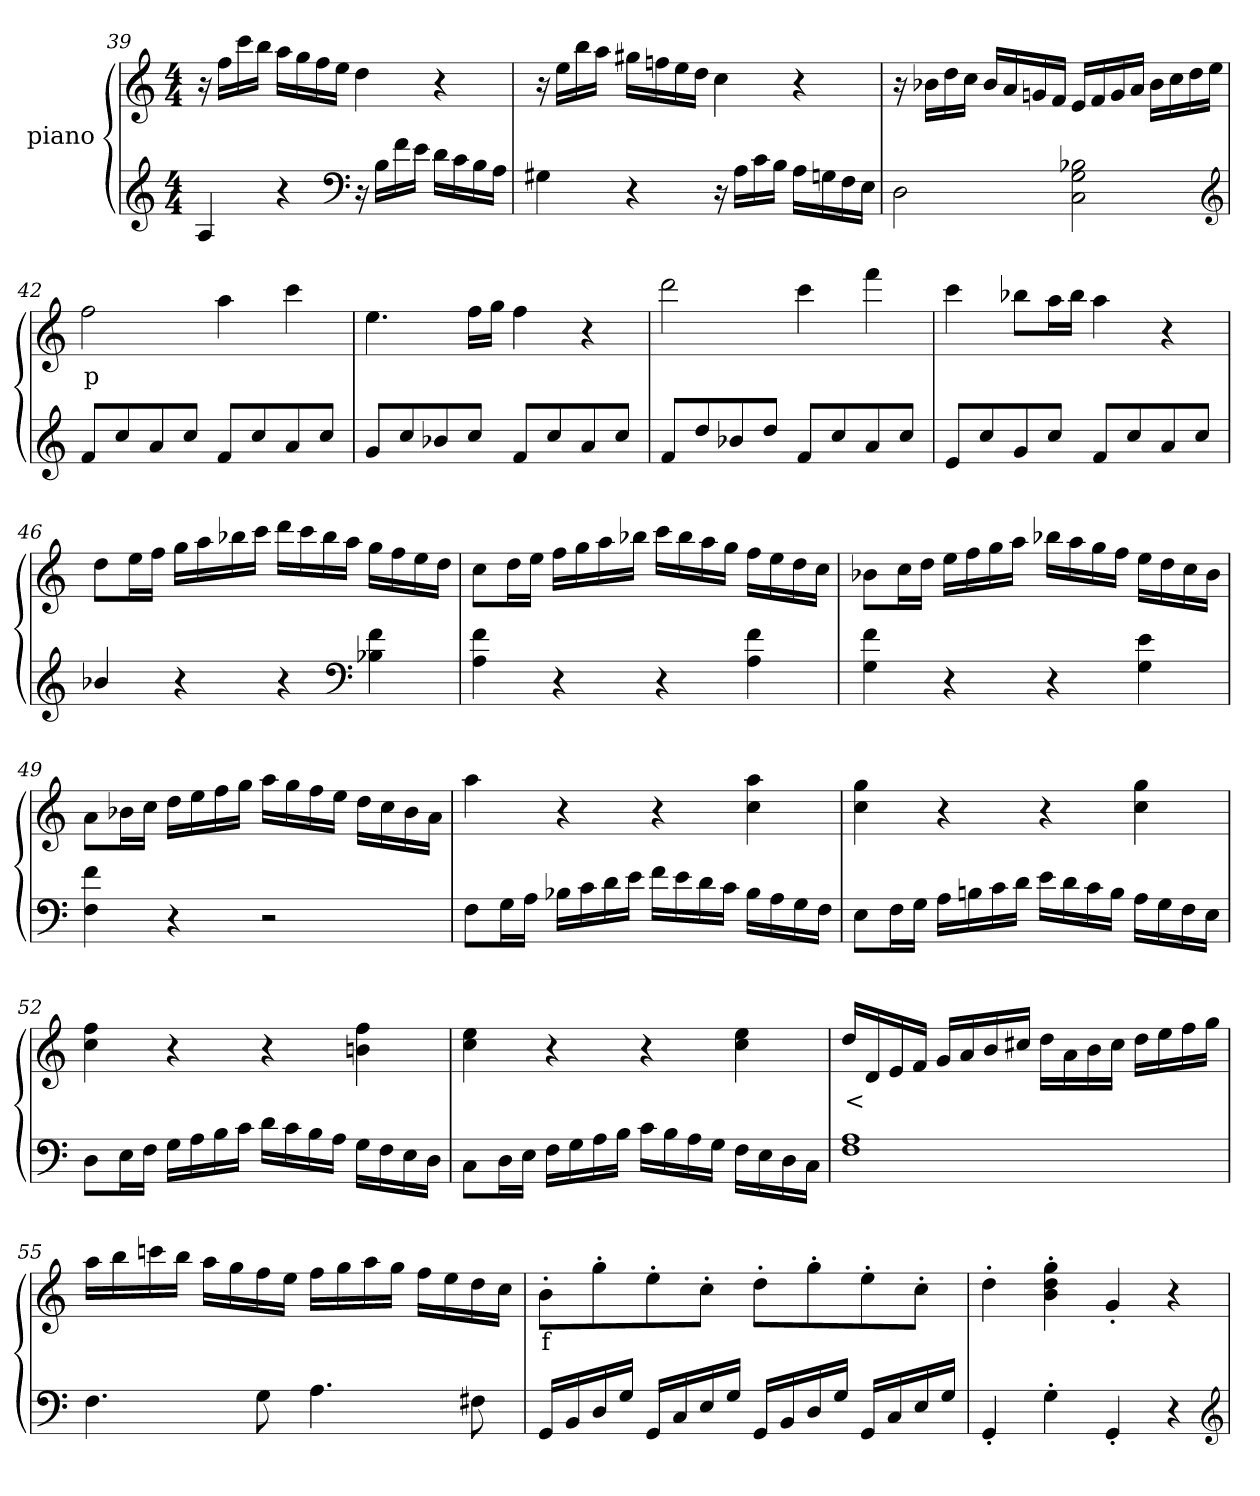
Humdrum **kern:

**kern	**kern	**text
*part2	*part1	*part1
*staff2	*staff1	*staff1
*	*I"piano	*
*clefG2	*clefG2	*
*k[]	*k[]	*
*C:	*C:	*
*M4/4	*M4/4	*
=39	=39	=39
4A	16r	.
.	16ffLL	.
.	16ccc	.
.	16bbJJ	.
4r	16aaLL	.
.	16gg	.
.	16ff	.
.	16eeJJ	.
*clefF4	*	*
16r	4dd	.
16BLL	.	.
16f	.	.
16eJJ	.	.
16dLL	4r	.
16c	.	.
16B	.	.
16AJJ	.	.
=40	=40	=40
4G#X	16r	.
.	16eeLL	.
.	16bb	.
.	16aaJJ	.
4r	16gg#XLL	.
.	16ffn	.
.	16ee	.
.	16ddJJ	.
16r	4cc	.
16ALL	.	.
16c	.	.
16BJJ	.	.
16ALL	4r	.
16Gn	.	.
16F	.	.
16EJJ	.	.
=41	=41	=41
2D	16r	.
.	16b-XLL	.
.	16dd	.
.	16ccJJ	.
.	16b-LL	.
.	16a	.
.	16gn	.
.	16fJJ	.
2C 2G 2B-X	16eLL	.
.	16f	.
.	16g	.
.	16aJJ	.
.	16b-LL	.
.	16cc	.
.	16dd	.
.	16eeJJ	.
*clefG2	*	*
=42	=42	=42
8fL	2ff	p
8cc	.	.
8a	.	.
8ccJ	.	.
8fL	4aa	.
8cc	.	.
8a	4ccc	.
8ccJ	.	.
=43	=43	=43
8gL	4.ee	.
8cc	.	.
8b-X	.	.
8ccJ	16ffLL	.
.	16ggJJ	.
8fL	4ff	.
8cc	.	.
8a	4r	.
8ccJ	.	.
=44	=44	=44
8fL	2ddd	.
8dd	.	.
8b-X	.	.
8ddJ	.	.
8fL	4ccc	.
8cc	.	.
8a	4fff	.
8ccJ	.	.
=45	=45	=45
8eL	4ccc	.
8cc	.	.
8g	8bb-XL	.
8ccJ	16aaL	.
.	16bb-JJ	.
8fL	4aa	.
8cc	.	.
8a	4r	.
8ccJ	.	.
=46	=46	=46
4b-X/	8ddL	.
.	16eeL	.
.	16ffJJ	.
4r	16ggLL	.
.	16aa	.
.	16bb-X	.
.	16cccJJ	.
4r	16dddLL	.
.	16ccc	.
.	16bb-	.
.	16aaJJ	.
*clefF4	*	*
4B- 4f	16ggLL	.
.	16ff	.
.	16ee	.
.	16ddJJ	.
=47	=47	=47
4A 4f	8ccL	.
.	16ddL	.
.	16eeJJ	.
4r	16ffLL	.
.	16gg	.
.	16aa	.
.	16bb-XJJ	.
4r	16cccLL	.
.	16bb-	.
.	16aa	.
.	16ggJJ	.
4A 4f	16ffLL	.
.	16ee	.
.	16dd	.
.	16ccJJ	.
=48	=48	=48
4G 4f	8b-XL	.
.	16ccL	.
.	16ddJJ	.
4r	16eeLL	.
.	16ff	.
.	16gg	.
.	16aaJJ	.
4r	16bb-LL	.
.	16aa	.
.	16gg	.
.	16ffJJ	.
4G 4e	16eeLL	.
.	16dd	.
.	16cc	.
.	16b-JJ	.
=49	=49	=49
4F 4f	8aL	.
.	16b-XL	.
.	16ccJJ	.
4r	16ddLL	.
.	16ee	.
.	16ff	.
.	16ggJJ	.
2r	16aaLL	.
.	16gg	.
.	16ff	.
.	16eeJJ	.
.	16ddLL	.
.	16cc	.
.	16b-	.
.	16aJJ	.
=50	=50	=50
8FL	4aa	.
16GL	.	.
16AJJ	.	.
16B-XLL	4r	.
16c	.	.
16d	.	.
16eJJ	.	.
16fLL	4r	.
16e	.	.
16d	.	.
16cJJ	.	.
16B-LL	4cc 4aa	.
16A	.	.
16G	.	.
16FJJ	.	.
=51	=51	=51
8EL	4cc 4gg	.
16FL	.	.
16GJJ	.	.
16ALL	4r	.
16Bn	.	.
16c	.	.
16dJJ	.	.
16eLL	4r	.
16d	.	.
16c	.	.
16BJJ	.	.
16ALL	4cc 4gg	.
16G	.	.
16F	.	.
16EJJ	.	.
=52	=52	=52
8DL	4cc 4ff	.
16EL	.	.
16FJJ	.	.
16GLL	4r	.
16A	.	.
16B	.	.
16cJJ	.	.
16dLL	4r	.
16c	.	.
16B	.	.
16AJJ	.	.
16GLL	4bn 4ff	.
16F	.	.
16E	.	.
16DJJ	.	.
=53	=53	=53
8CL	4cc 4ee	.
16DL	.	.
16EJJ	.	.
16FLL	4r	.
16G	.	.
16A	.	.
16BJJ	.	.
16cLL	4r	.
16B	.	.
16A	.	.
16GJJ	.	.
16FLL	4cc 4ee	.
16E	.	.
16D	.	.
16CJJ	.	.
=54	=54	=54
1F 1A	16ddLL	<
.	16d	.
.	16e	.
.	16fJJ	.
.	16gLL	.
.	16a	.
.	16b	.
.	16cc#XJJ	.
.	16ddLL	.
.	16a	.
.	16b	.
.	16cc#JJ	.
.	16ddLL	.
.	16ee	.
.	16ff	.
.	16ggJJ	.
=55	=55	=55
4.F	16aaLL	.
.	16bb	.
.	16cccn	.
.	16bbJJ	.
.	16aaLL	.
.	16gg	.
8G	16ff	.
.	16eeJJ	.
4.A	16ffLL	.
.	16gg	.
.	16aa	.
.	16ggJJ	.
.	16ffLL	.
.	16ee	.
8F#X	16dd	.
.	16ccJJ	.
=56	=56	=56
16GGLL	8b'>L	f
16BB	.	.
16D	8gg'>	.
16GJJ	.	.
16GGLL	8ee'>	.
16C	.	.
16E	8cc'>J	.
16GJJ	.	.
16GGLL	8dd'>L	.
16BB	.	.
16D	8gg'>	.
16GJJ	.	.
16GGLL	8ee'>	.
16C	.	.
16E	8cc'>J	.
16GJJ	.	.
=57	=57	=57
4GG'>	4dd'>	.
4G'>	4b'> 4dd'> 4gg'>	.
4GG'>	4g'>	.
4r	4r	.
*clefG2	*	*
=	=	=
*-	*-	*-
